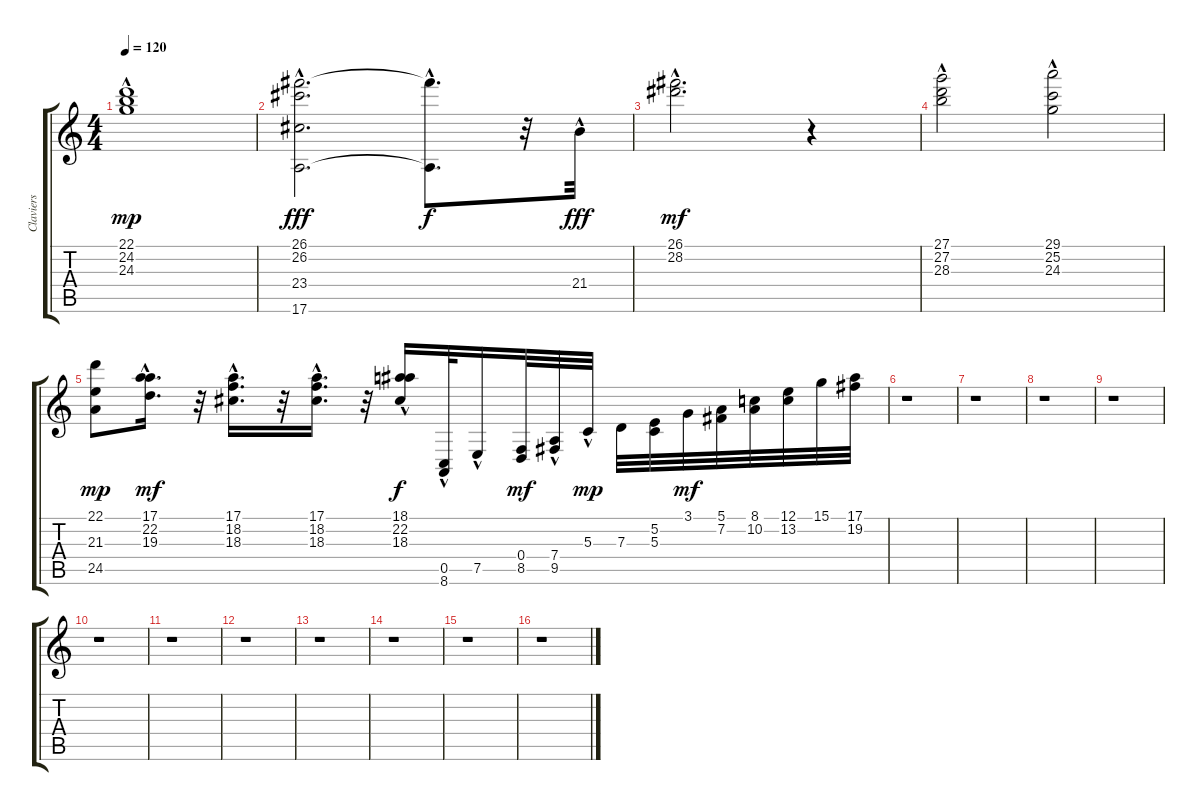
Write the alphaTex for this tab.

\track ("Claviers" "Claviers") {instrument rockorgan}
\staff {score tabs}
\tuning (E4 B3 G3 D3 A2 E2) {hide}
\ts (4 4)
\tempo 120
\clef g2
\ks c
(22.1 24.2{hac} 24.3).1{dy mp} |
(26.1{hac} 26.2{hac} 23.4{hac} 17.6{hac}).2{d dy fff} (26.1{t} 17.6{hac t}).8{d dy f} r.32 21.4{hac}.32{dy fff} |
(26.1{hac} 28.2{hac}).2{d dy mf} r.4 |
(27.1 27.2 28.3{hac}).2 (29.1 25.2 24.3{hac}).2 |
(22.1 21.3 24.5).8{dy mp} (17.1{hac} 22.2{hac} 19.3).16{d dy mf} r.32 (17.1{hac} 18.2{hac} 18.3{hac}).16{d} r.32 (17.1{hac} 18.2{hac} 18.3{hac}).16{d} r.32 (18.1 22.2{hac} 18.3{hac}).16{dy f} (0.5{hac} 8.6{hac}).32 7.5{hac}.16 (0.4 8.5).32{dy mf} (7.4{hac} 9.5{hac}).32 5.3{hac}.32{dy mp} 7.3.32 (5.2 5.3).32 3.1.32{dy mf} (5.1 7.2).32 (8.1 10.2).32 (12.1 13.2).32 15.1.32 (17.1 19.2).32 |
r.1 |
r.1 |
r.1 |
r.1 |
r.1 |
r.1 |
r.1 |
r.1 |
r.1 |
r.1 |
r.1
